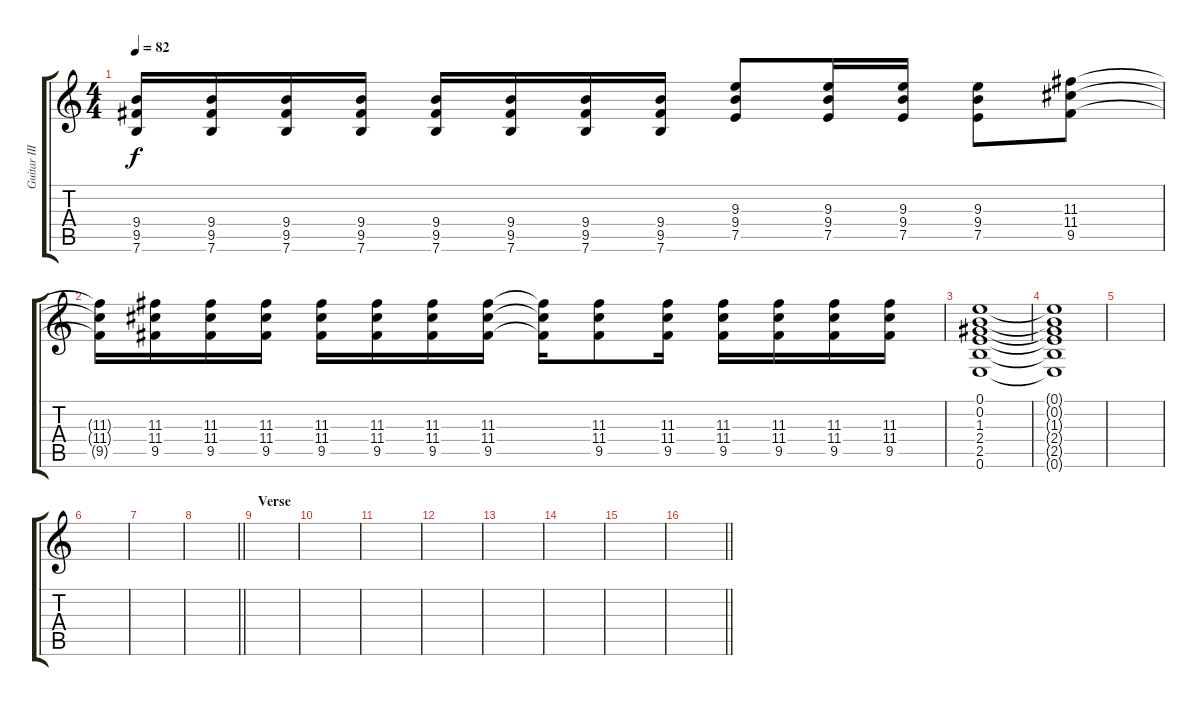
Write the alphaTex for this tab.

\track ("Guitar III" "Guitar III") {instrument distortionguitar}
\staff {score tabs}
\tuning (E4 B3 G3 D3 A2 E2) {hide}
\ts (4 4)
\tempo 82
\clef g2
\ks c
(9.4 9.5 7.6).16{dy f} (9.4 9.5 7.6).16 (9.4 9.5 7.6).16 (9.4 9.5 7.6).16 (9.4 9.5 7.6).16 (9.4 9.5 7.6).16 (9.4 9.5 7.6).16 (9.4 9.5 7.6).16 (9.3 9.4 7.5).8 (9.3 9.4 7.5).16 (9.3 9.4 7.5).16 (9.3 9.4 7.5).8 (11.3 11.4 9.5).8 |
(11.3{t} 11.4{t} 9.5{t}).16 (11.3 11.4 9.5).16 (11.3 11.4 9.5).16 (11.3 11.4 9.5).16 (11.3 11.4 9.5).16 (11.3 11.4 9.5).16 (11.3 11.4 9.5).16 (11.3 11.4 9.5).16 (11.3{t} 11.4{t} 9.5{t}).16 (11.3 11.4 9.5).8 (11.3 11.4 9.5).16 (11.3 11.4 9.5).16 (11.3 11.4 9.5).16 (11.3 11.4 9.5).16 (11.3 11.4 9.5).16 |
(0.1 0.2 1.3 2.4 2.5 0.6).1 |
(0.1{t} 0.2{t} 1.3{t} 2.4{t} 2.5{t} 0.6{t}).1 |
|
|
|
\barLineRight lightlight
|
\section ("" "Verse")
|
|
|
|
|
|
|
\barLineRight lightlight
